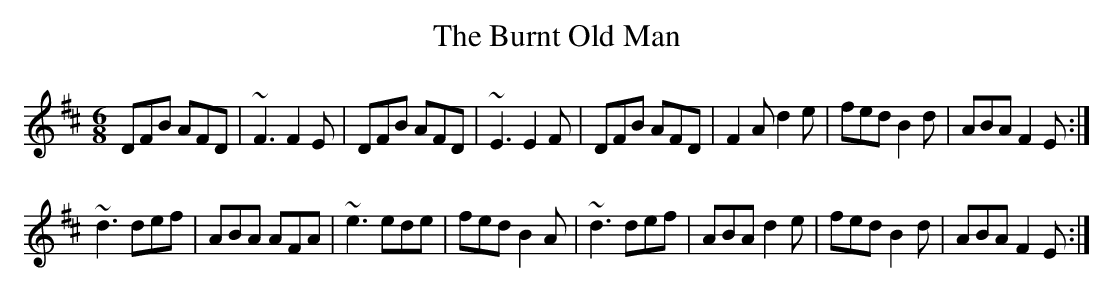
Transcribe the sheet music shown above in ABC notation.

X:1
T:Burnt Old Man, The
M:6/8
L:1/8
K:D
DFB AFD|~F3 F2E|DFB AFD|~E3 E2F|DFB AFD|F2A d2e|fed B2d|ABA F2E:|
~d3 def|ABA AFA|~e3 ede|fed B2A|~d3 def|ABA d2e|fed B2d|ABA F2E:|
